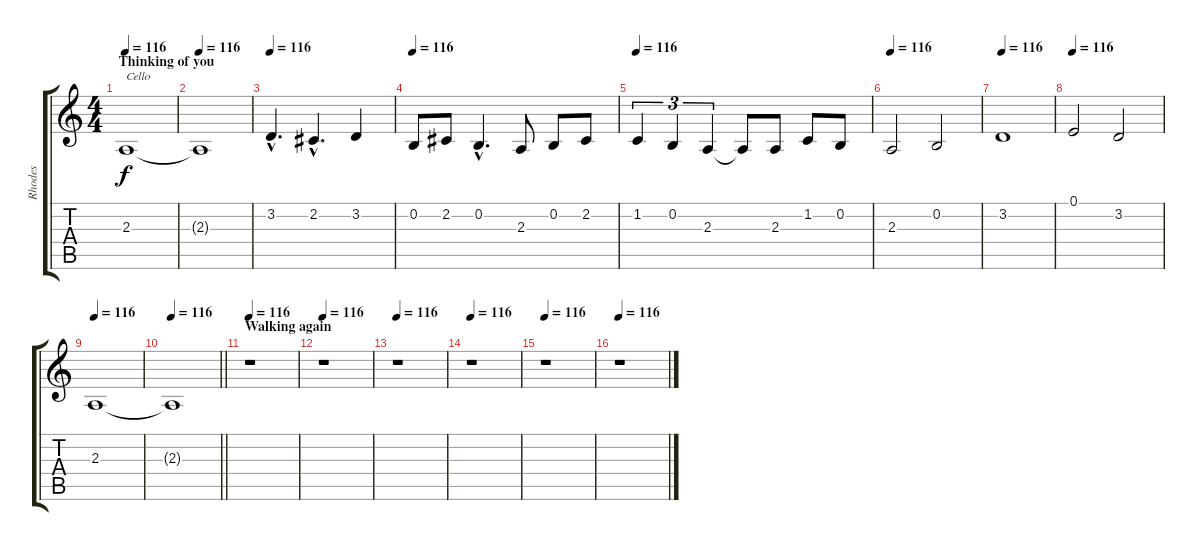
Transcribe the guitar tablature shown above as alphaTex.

\track ("Rhodes" "Rhodes") {instrument electricpiano1}
\staff {score tabs}
\tuning (E4 B3 G3 D3 A2 E2) {hide}
\ts (4 4)
\section ("" "Thinking of you")
\tempo 116
\clef g2
\ks c
2.3.1{txt "Cello" dy f instrument cello} |
\tempo 116
2.3{t}.1 |
\tempo 116
3.2{hac}.4{d} 2.2{hac}.4{d} 3.2.4 |
\tempo 116
0.2.8{instrument cello} 2.2.8 0.2{hac}.4{d} 2.3.8 0.2.8 2.2.8 |
\tempo 116
1.2.4{tu (3 2)} 0.2.4{tu (3 2)} 2.3.4{tu (3 2)} 2.3{t}.8 2.3.8 1.2.8 0.2.8 |
\tempo 116
2.3.2{instrument cello} 0.2.2 |
\tempo 116
3.2.1 |
\tempo 116
0.1.2 3.2.2 |
\tempo 116
2.3.1 |
\tempo 116
\barLineRight lightlight
2.3{t}.1 |
\section ("" "Walking again")
\tempo 116
r.1 |
\tempo 116
r.1 |
\tempo 116
r.1 |
\tempo 116
r.1 |
\tempo 116
r.1 |
\tempo 116
r.1
